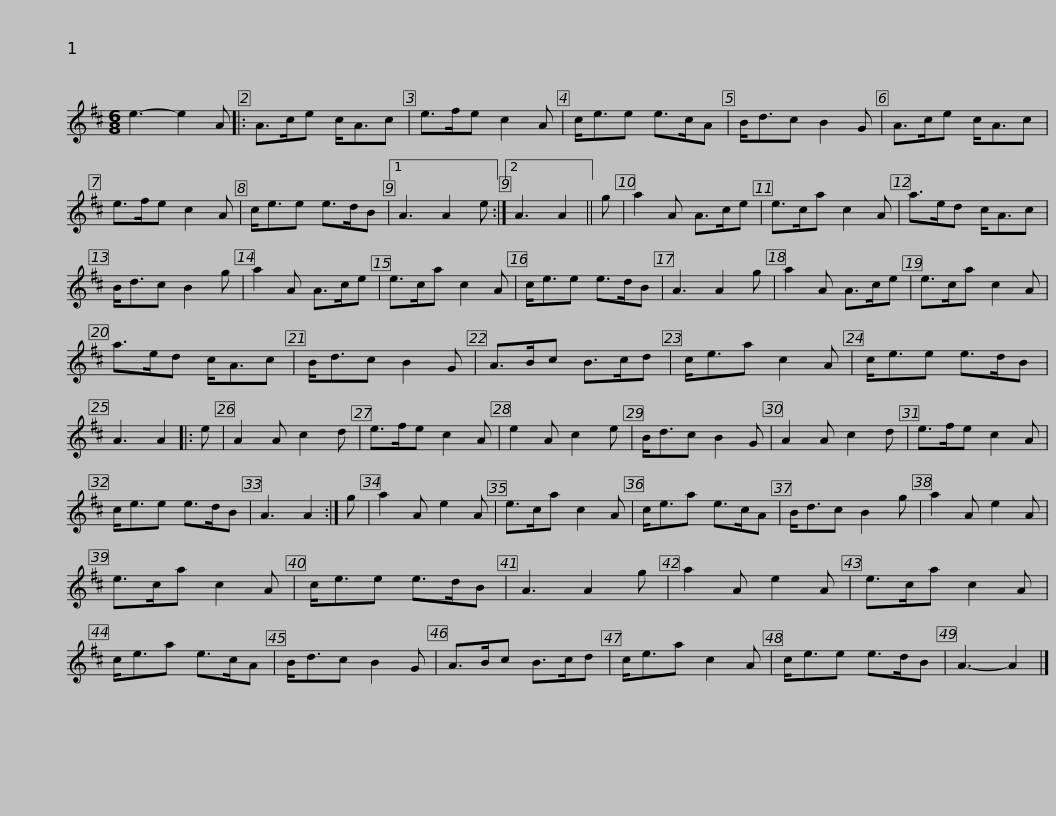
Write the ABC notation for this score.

X:1
L:1/8
M:6/8
I:linebreak $
K:D
V:1 treble
V:1
 e3- e2 A |: A>ce c<Ac | e>fe c2 A | c<ee e>cA | B<dc B2 G | %5
 A>ce c<Ac | e>fe c2 A |$ c<ee e>dB |1 A3 A2 e :|2 A3 A2 || %10
 g | a2 A A>ce | e>ca c2 A | a>ed c<Ac | B<dc B2 g |$ %15
 a2 A A>ce | e>ca c2 A | c<ee e>dB | A3 A2 g | a2 A A>ce | %20
 e>ca c2 A | a>ed c<Ac |$ B<dc B2 G | A>Bc B>cd | c<ea c2 A | %25
 c<ee e>dB | A3 A2 |: e | A2 A c2 d | e>fe c2 A |$ %30
 e2 A c2 e | B<dc B2 G | A2 A c2 d | e>fe c2 A | c<ee e>dB | %35
 A3 A2 :| g | a2 A e2 A | e>ca c2 A |$ c<ea e>cA | %40
 B<dc B2 g | a2 A e2 A | e>ca c2 A | c<ee e>dB | A3 A2 g | %45
 a2 A e2 A | e>ca c2 A |$ c<ea e>cA | B<dc B2 G | A>Bc B>cd | %50
 c<ea c2 A | c<ee e>dB | A3- A2 |] %53
